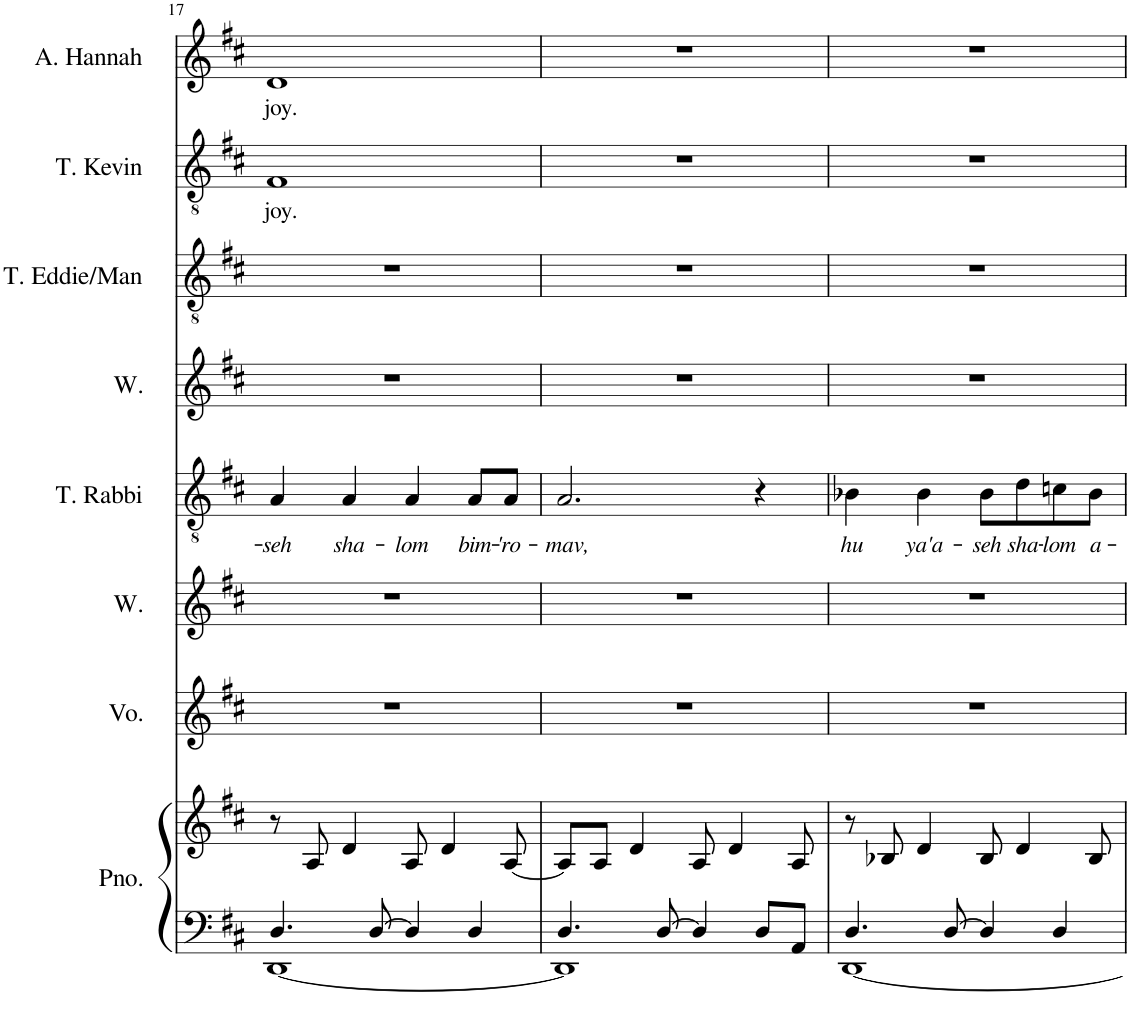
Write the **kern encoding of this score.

**kern	**kern	**kern	**kern	**kern	**text	**kern	**kern	**kern	**text	**kern	**text
*part8	*part8	*part7	*part6	*part5	*part5	*part4	*part3	*part2	*part2	*part1	*part1
*staff9	*staff8	*staff7	*staff6	*staff5	*staff5	*staff4	*staff3	*staff2	*staff2	*staff1	*staff1
*I"Piano	*	*I"Voice	*I"Women	*I"Tenor	*	*I"Women	*I"Tenor	*I"Tenor	*	*I"Alto	*
*I'Pno.	*	*I'Vo.	*I'W.	*	*	*I'W.	*	*	*	*	*
!!LO:PB:g=z
*clefF4	*clefG2	*clefG2	*clefG2	*clefGv2	*	*clefG2	*clefGv2	*clefGv2	*	*clefG2	*
*k[f#c#]	*k[f#c#]	*k[f#c#]	*k[f#c#]	*k[f#c#]	*	*k[f#c#]	*k[f#c#]	*k[f#c#]	*	*k[f#c#]	*
*M4/4	*M4/4	*M4/4	*M4/4	*M4/4	*	*M4/4	*M4/4	*M4/4	*	*M4/4	*
=17	=17	=17	=17	=17	=17	=17	=17	=17	=17	=17	=17
*^	*	*	*	*	*	*	*	*	*	*	*
!	!	!	!	!	!	!LO:LY:b	!	!	!	!LO:LY:b	!	!LO:LY:b
4.D/	[1DD	8r	1r	1r	4A/	-seh	1r	1r	1F#	joy.	1d	joy.
.	.	8A/	.	.	.	.	.	.	.	.	.	.
!	!	!	!	!	!	!LO:LY:b	!	!	!	!	!	!
.	.	4d/	.	.	4A/	sha-	.	.	.	.	.	.
[8D/	.	.	.	.	.	.	.	.	.	.	.	.
!	!	!	!	!	!	!LO:LY:b	!	!	!	!	!	!
4D/]	.	8A/	.	.	4A/	-lom	.	.	.	.	.	.
.	.	4d/	.	.	.	.	.	.	.	.	.	.
!	!	!	!	!	!	!LO:LY:b	!	!	!	!	!	!
4D/	.	.	.	.	8A/L	bim-	.	.	.	.	.	.
!	!	!	!	!	!	!LO:LY:b	!	!	!	!	!	!
.	.	[8A/	.	.	8A/J	-'ro-	.	.	.	.	.	.
=18	=18	=18	=18	=18	=18	=18	=18	=18	=18	=18	=18	=18
!	!	!	!	!	!	!LO:LY:b	!	!	!	!	!	!
4.D/	1DD]	8A/L]	1r	1r	2.A/	-mav,	1r	1r	1r	.	1r	.
.	.	8A/J	.	.	.	.	.	.	.	.	.	.
.	.	4d/	.	.	.	.	.	.	.	.	.	.
[8D/	.	.	.	.	.	.	.	.	.	.	.	.
4D/]	.	8A/	.	.	.	.	.	.	.	.	.	.
.	.	4d/	.	.	.	.	.	.	.	.	.	.
8D/L	.	.	.	.	4r	.	.	.	.	.	.	.
8AA/J	.	8A/	.	.	.	.	.	.	.	.	.	.
=19	=19	=19	=19	=19	=19	=19	=19	=19	=19	=19	=19	=19
!	!	!	!	!	!	!LO:LY:b	!	!	!	!	!	!
4.D/	[1DD	8r	1r	1r	4B-X\	hu	1r	1r	1r	.	1r	.
.	.	8B-X/	.	.	.	.	.	.	.	.	.	.
!	!	!	!	!	!	!LO:LY:b	!	!	!	!	!	!
.	.	4d/	.	.	4B-\	ya'a-	.	.	.	.	.	.
[8D/	.	.	.	.	.	.	.	.	.	.	.	.
!	!	!	!	!	!	!LO:LY:b	!	!	!	!	!	!
4D/]	.	8B-/	.	.	8B-\L	-seh	.	.	.	.	.	.
!	!	!	!	!	!	!LO:LY:b	!	!	!	!	!	!
.	.	4d/	.	.	8d\	sha-	.	.	.	.	.	.
!	!	!	!	!	!	!LO:LY:b	!	!	!	!	!	!
4D/	.	.	.	.	8cn\	-lom	.	.	.	.	.	.
!	!	!	!	!	!	!LO:LY:b	!	!	!	!	!	!
.	.	8B-/	.	.	8B-\J	a-	.	.	.	.	.	.
*v	*v	*	*	*	*	*	*	*	*	*	*	*
=	=	=	=	=	=	=	=	=	=	=	=
*-	*-	*-	*-	*-	*-	*-	*-	*-	*-	*-	*-
